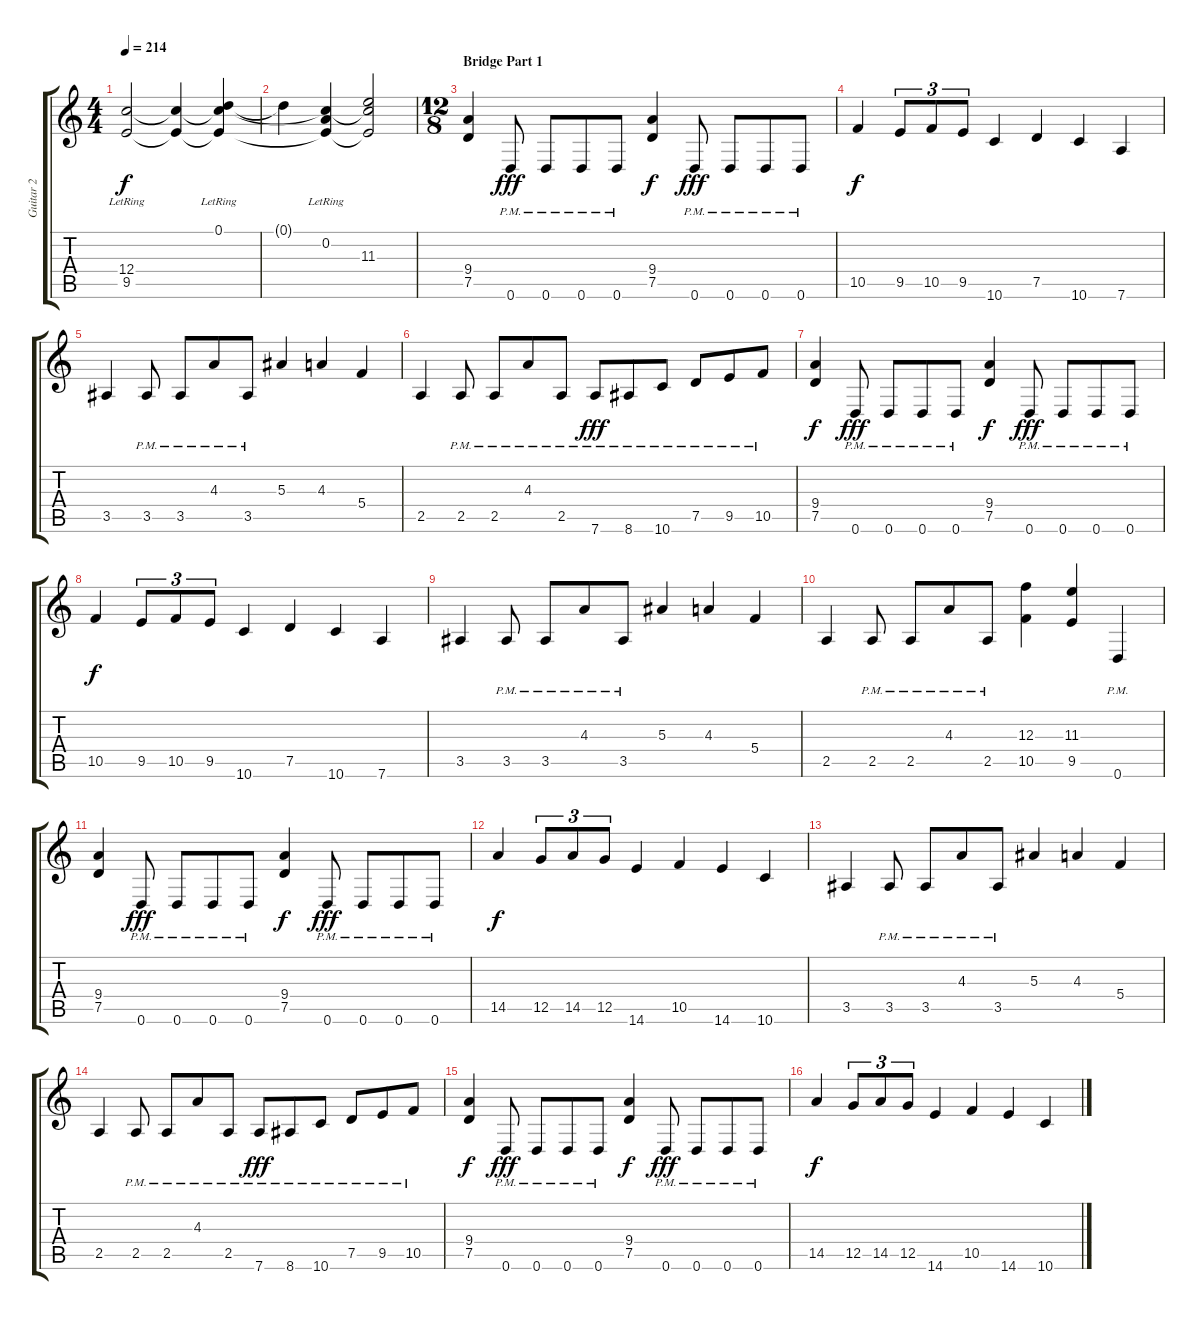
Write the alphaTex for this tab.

\track ("Guitar 2" "Guitar 2") {instrument distortionguitar}
\staff {score tabs}
\tuning (D4 A3 F3 C3 G2 D2) {hide}
\ts (4 4)
\tempo 214
\clef g2
\ks c
(12.4{lr} 9.5{lr}).2{dy f} (12.4{t} 9.5{t}).4 (0.1{lr} 12.4{t} 9.5{t}).4 |
0.1{t}.4 (0.2{lr} 12.4{t} 9.5{t}).4 (11.3 12.4{t} 9.5{t}).2 |
\ts (12 8)
\section ("" "Bridge Part 1")
(9.4 7.5).4 0.6{pm}.8{dy fff} 0.6{pm}.8 0.6{pm}.8 0.6{pm}.8 (9.4 7.5).4{dy f} 0.6{pm}.8{dy fff} 0.6{pm}.8 0.6{pm}.8 0.6{pm}.8 |
10.5.4{dy f} 9.5.8{tu (3 2)} 10.5.8{tu (3 2)} 9.5.8{tu (3 2)} 10.6.4 7.5.4 10.6.4 7.6.4 |
3.5.4 3.5{pm}.8 3.5{pm}.8 4.3{pm}.8 3.5{pm}.8 5.3.4 4.3.4 5.4.4 |
2.5.4 2.5{pm}.8 2.5{pm}.8 4.3{pm}.8 2.5{pm}.8 7.6{pm}.8{dy fff} 8.6{pm}.8 10.6{pm}.8 7.5{pm}.8 9.5{pm}.8 10.5{pm}.8 |
(9.4 7.5).4{dy f} 0.6{pm}.8{dy fff} 0.6{pm}.8 0.6{pm}.8 0.6{pm}.8 (9.4 7.5).4{dy f} 0.6{pm}.8{dy fff} 0.6{pm}.8 0.6{pm}.8 0.6{pm}.8 |
10.5.4{dy f} 9.5.8{tu (3 2)} 10.5.8{tu (3 2)} 9.5.8{tu (3 2)} 10.6.4 7.5.4 10.6.4 7.6.4 |
3.5.4 3.5{pm}.8 3.5{pm}.8 4.3{pm}.8 3.5{pm}.8 5.3.4 4.3.4 5.4.4 |
2.5.4 2.5{pm}.8 2.5{pm}.8 4.3{pm}.8 2.5{pm}.8 (12.3 10.5).4 (11.3 9.5).4 0.6{pm}.4 |
(9.4 7.5).4 0.6{pm}.8{dy fff} 0.6{pm}.8 0.6{pm}.8 0.6{pm}.8 (9.4 7.5).4{dy f} 0.6{pm}.8{dy fff} 0.6{pm}.8 0.6{pm}.8 0.6{pm}.8 |
14.5.4{dy f} 12.5.8{tu (3 2)} 14.5.8{tu (3 2)} 12.5.8{tu (3 2)} 14.6.4 10.5.4 14.6.4 10.6.4 |
3.5.4 3.5{pm}.8 3.5{pm}.8 4.3{pm}.8 3.5{pm}.8 5.3.4 4.3.4 5.4.4 |
2.5.4 2.5{pm}.8 2.5{pm}.8 4.3{pm}.8 2.5{pm}.8 7.6{pm}.8{dy fff} 8.6{pm}.8 10.6{pm}.8 7.5{pm}.8 9.5{pm}.8 10.5{pm}.8 |
(9.4 7.5).4{dy f} 0.6{pm}.8{dy fff} 0.6{pm}.8 0.6{pm}.8 0.6{pm}.8 (9.4 7.5).4{dy f} 0.6{pm}.8{dy fff} 0.6{pm}.8 0.6{pm}.8 0.6{pm}.8 |
14.5.4{dy f} 12.5.8{tu (3 2)} 14.5.8{tu (3 2)} 12.5.8{tu (3 2)} 14.6.4 10.5.4 14.6.4 10.6.4
